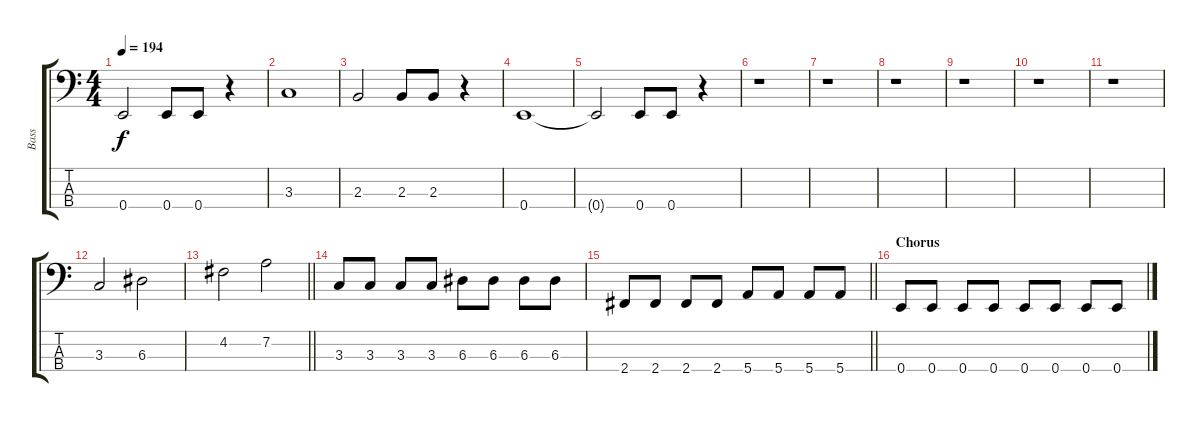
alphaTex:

\track ("Bass" "Bass") {instrument electricbassfinger}
\staff {score tabs}
\tuning (G2 D2 A1 E1) {hide}
\ts (4 4)
\tempo 194
\clef f4
\ks c
0.4{t}.2{dy f} 0.4.8 0.4.8 r.4 |
3.3.1 |
2.3.2 2.3.8 2.3.8 r.4 |
0.4.1 |
0.4{t}.2 0.4.8 0.4.8 r.4 |
r.1 |
r.1 |
r.1 |
r.1 |
r.1 |
r.1 |
3.3.2 6.3.2 |
\barLineRight lightlight
4.2.2 7.2.2 |
3.3.8 3.3.8 3.3.8 3.3.8 6.3.8 6.3.8 6.3.8 6.3.8 |
\barLineRight lightlight
2.4.8 2.4.8 2.4.8 2.4.8 5.4.8 5.4.8 5.4.8 5.4.8 |
\section ("" "Chorus")
0.4.8 0.4.8 0.4.8 0.4.8 0.4.8 0.4.8 0.4.8 0.4.8
